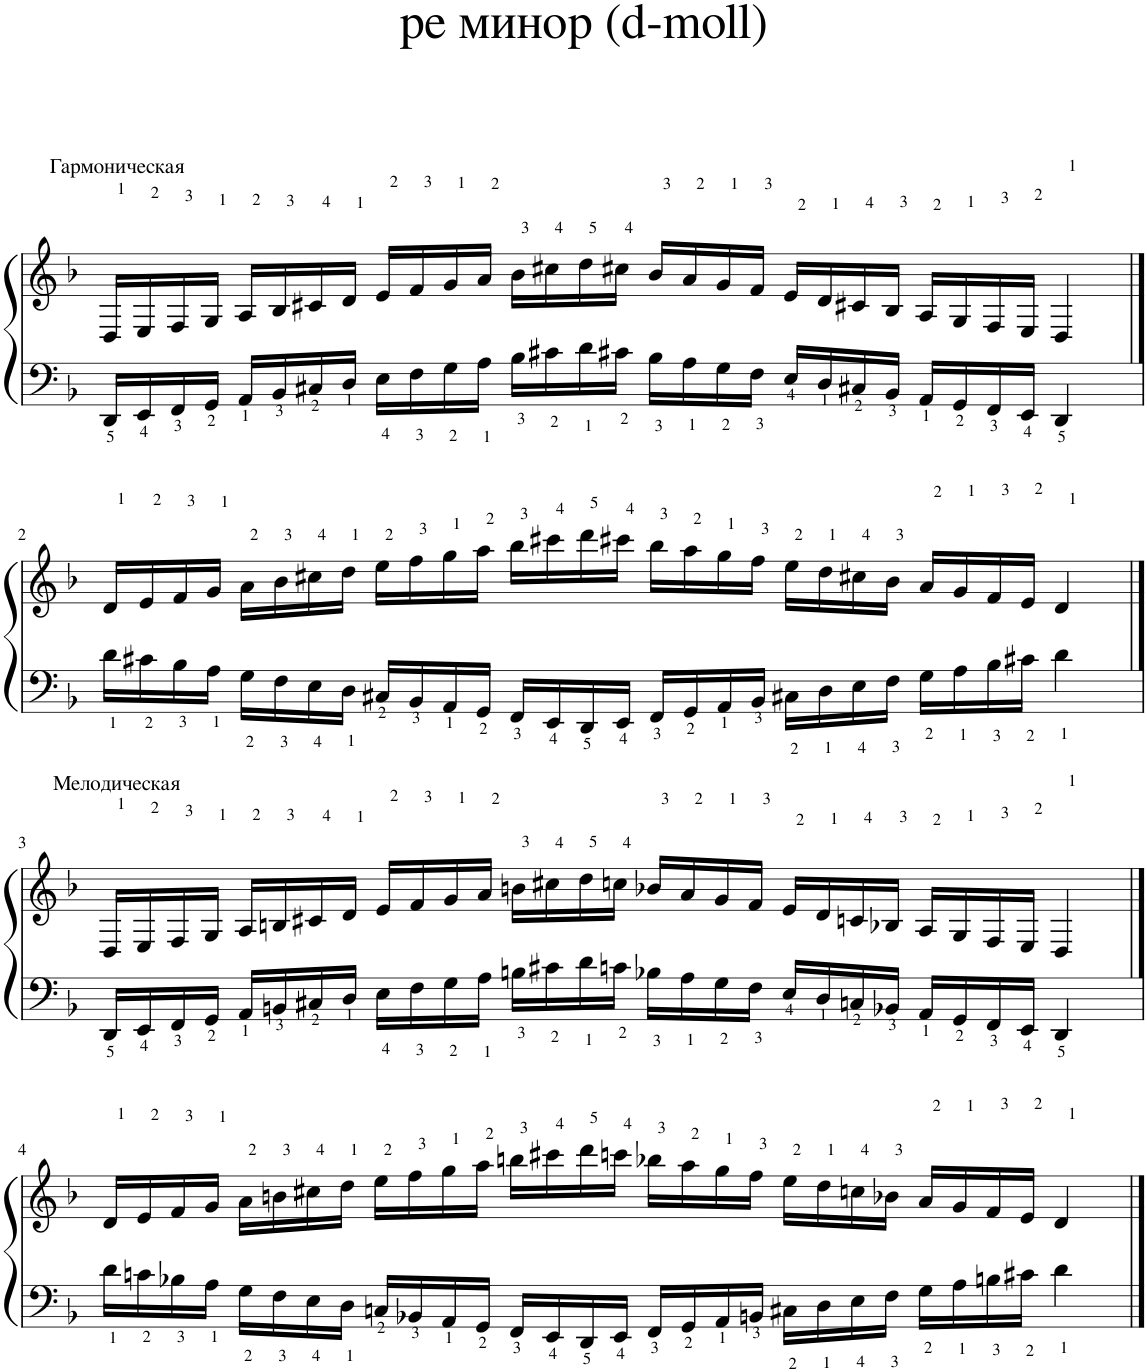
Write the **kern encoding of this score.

**kern	**kern
*part1	*part1
*staff2	*staff1
*I"Piano	*
*I'Pno.	*
*clefF4	*clefG2
*k[b-]	*k[b-]
=1	=1
!	!LO:TX:a:t=Гармоническая
16DD/LL	16D/LL
16EE/	16E/
16FF/	16F/
16GG/JJ	16G/JJ
16AA/LL	16A/LL
16BB-/	16B-/
16C#X/	16c#X/
16D/JJ	16d/JJ
16E<\LL	16e/LL
16F<\	16f/
16G<\	16g/
16A<\JJ	16a/JJ
16B-<\LL	16b-\LL
16c#X<\	16cc#X\
16d<\	16dd\
16c#X<\JJ	16cc#X\JJ
16B-<\LL	16b-/LL
16A<\	16a/
16G<\	16g/
16F<\JJ	16f/JJ
16E/LL	16e/LL
16D/	16d/
16C#X/	16c#X/
16BB-/JJ	16B-/JJ
16AA/LL	16A/LL
16GG/	16G/
16FF/	16F/
16EE/JJ	16E/JJ
4DD/	4D/
!!LO:LB:g=z
==2	==2
16d<\LL	16d/LL
16c#X<\	16e/
16B-<\	16f/
16A<\JJ	16g/JJ
16G<\LL	16a\LL
16F<\	16b-\
16E<\	16cc#X\
16D<\JJ	16dd\JJ
16C#X/LL	16ee\LL
16BB-/	16ff\
16AA/	16gg\
16GG/JJ	16aa\JJ
16FF/LL	16bb-\LL
16EE/	16ccc#X\
16DD/	16ddd\
16EE/JJ	16ccc#X\JJ
16FF/LL	16bb-\LL
16GG/	16aa\
16AA/	16gg\
16BB-/JJ	16ff\JJ
16C#X<\LL	16ee\LL
16D<\	16dd\
16E<\	16cc#X\
16F<\JJ	16b-\JJ
16G<\LL	16a/LL
16A<\	16g/
16B-<\	16f/
16c#X<\JJ	16e/JJ
4d<\	4d/
!!LO:LB:g=z
==3	==3
!	!LO:TX:a:t=Мелодическая
16DD/LL	16D/LL
16EE/	16E/
16FF/	16F/
16GG/JJ	16G/JJ
16AA/LL	16A/LL
16BBn/	16Bn/
16C#X/	16c#X/
16D/JJ	16d/JJ
16E<\LL	16e/LL
16F<\	16f/
16G<\	16g/
16A<\JJ	16a/JJ
16Bn<\LL	16bn\LL
16c#X<\	16cc#X\
16d<\	16dd\
16cn<\JJ	16ccn\JJ
16B-X<\LL	16b-X/LL
16A<\	16a/
16G<\	16g/
16F<\JJ	16f/JJ
16E/LL	16e/LL
16D/	16d/
16Cn/	16cn/
16BB-X/JJ	16B-X/JJ
16AA/LL	16A/LL
16GG/	16G/
16FF/	16F/
16EE/JJ	16E/JJ
4DD/	4D/
!!LO:LB:g=z
==4	==4
16d<\LL	16d/LL
16cn<\	16e/
16B-X<\	16f/
16A<\JJ	16g/JJ
16G<\LL	16a\LL
16F<\	16bn\
16E<\	16cc#X\
16D<\JJ	16dd\JJ
16Cn/LL	16ee\LL
16BB-X/	16ff\
16AA/	16gg\
16GG/JJ	16aa\JJ
16FF/LL	16bbn\LL
16EE/	16ccc#X\
16DD/	16ddd\
16EE/JJ	16cccn\JJ
16FF/LL	16bb-X\LL
16GG/	16aa\
16AA/	16gg\
16BBn/JJ	16ff\JJ
16C#X<\LL	16ee\LL
16D<\	16dd\
16E<\	16ccn\
16F<\JJ	16b-X\JJ
16G<\LL	16a/LL
16A<\	16g/
16Bn<\	16f/
16c#X<\JJ	16e/JJ
4d<\	4d/
==	==
*-	*-
